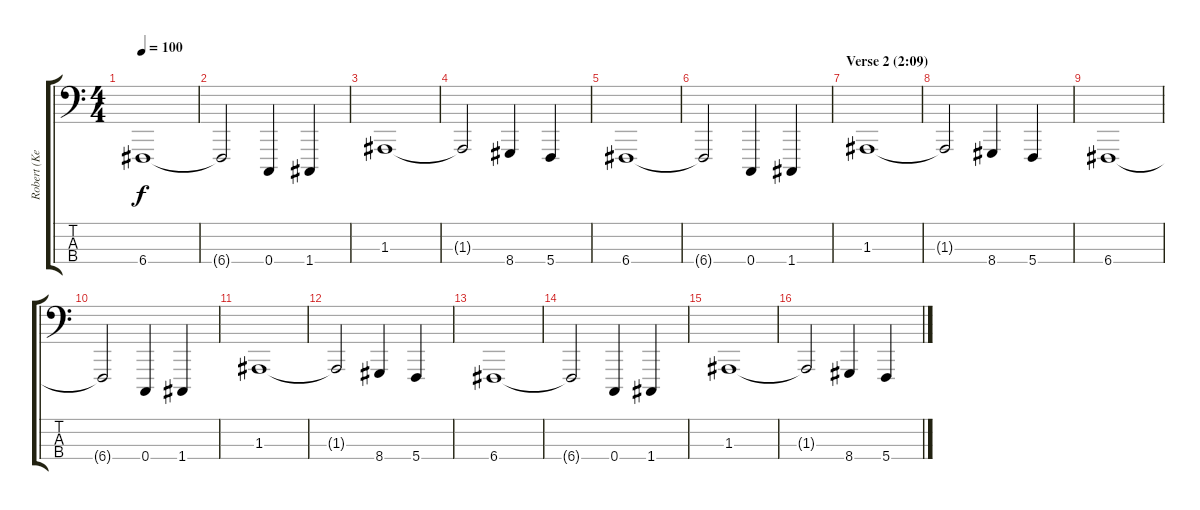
\track ("Robert (Keyboard)" "Robert (Ke") {instrument cello}
\staff {score tabs}
\tuning (G2 D2 A1 C1) {hide}
\ts (4 4)
\tempo 100
\clef f4
\ks c
6.4.1{dy f} |
6.4{t}.2 0.4.4 1.4.4 |
1.3.1 |
1.3{t}.2 8.4.4 5.4.4 |
6.4.1 |
6.4{t}.2 0.4.4 1.4.4 |
\section ("" "Verse 2 (2:09)")
1.3.1 |
1.3{t}.2 8.4.4 5.4.4 |
6.4.1 |
6.4{t}.2 0.4.4 1.4.4 |
1.3.1 |
1.3{t}.2 8.4.4 5.4.4 |
6.4.1 |
6.4{t}.2 0.4.4 1.4.4 |
1.3.1 |
1.3{t}.2 8.4.4 5.4.4
